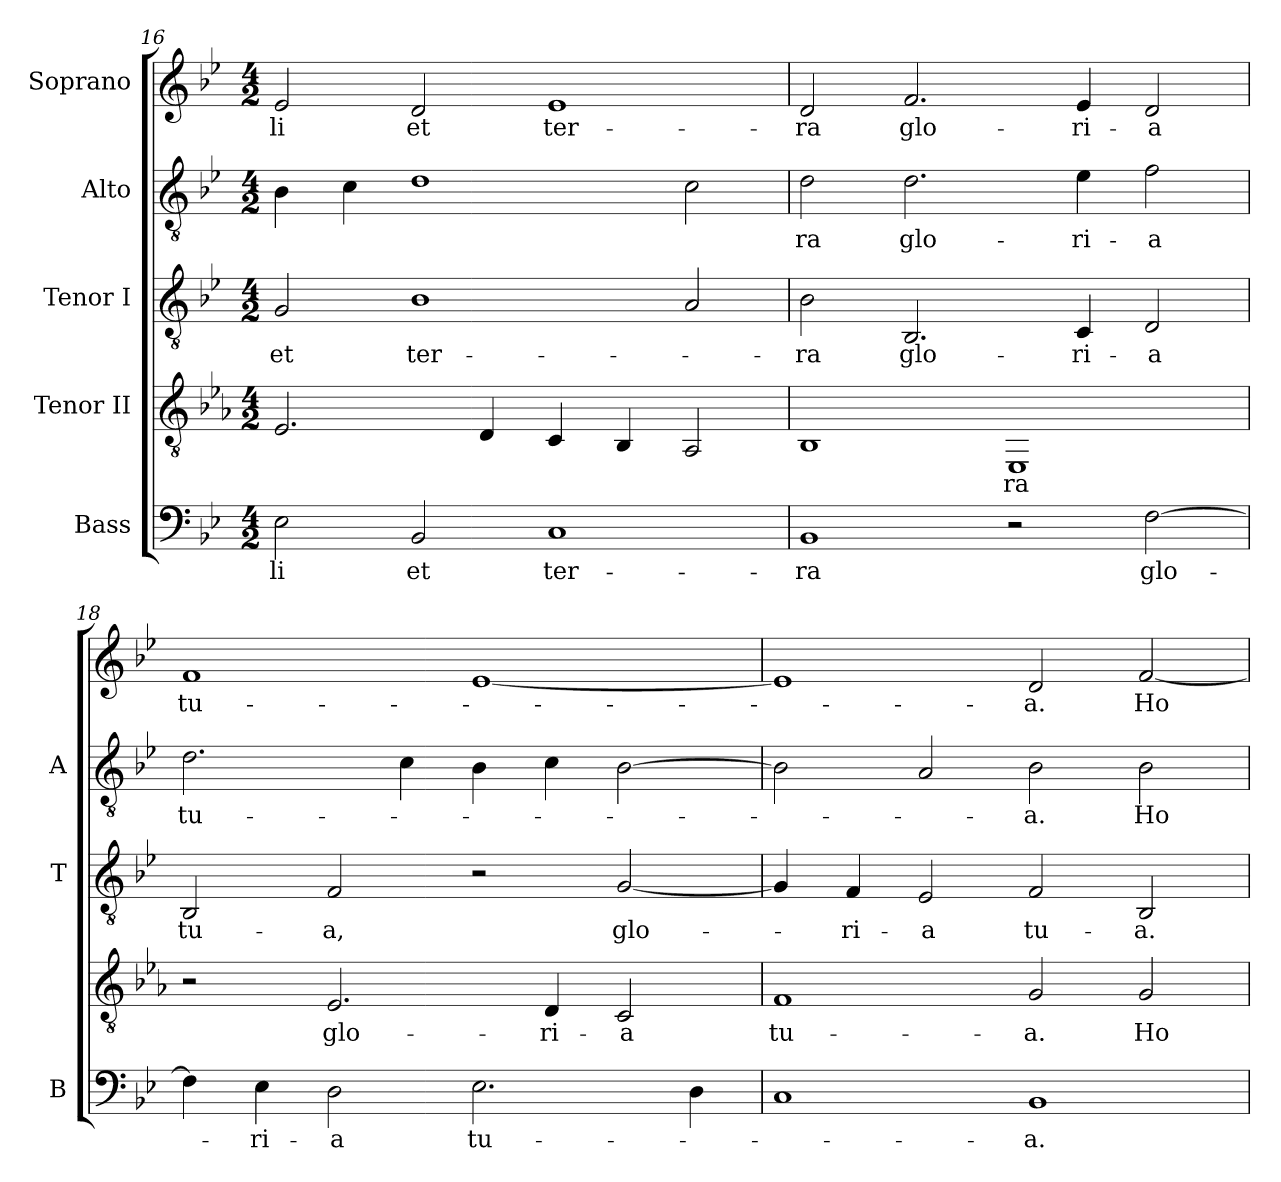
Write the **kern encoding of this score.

**kern	**text	**kern	**text	**kern	**text	**kern	**text	**kern	**text
*part5	*part5	*part4	*part4	*part3	*part3	*part2	*part2	*part1	*part1
*staff5	*staff5	*staff4	*staff4	*staff3	*staff3	*staff2	*staff2	*staff1	*staff1
*I"Bass	*	*I"Tenor II	*	*I"Tenor I	*	*I"Alto	*	*I"Soprano	*
*I'B	*	*	*	*I'T	*	*I'A	*	*	*
*clefF4	*	*clefGv2	*	*clefGv2	*	*clefGv2	*	*clefG2	*
*	*	*ITrd-4c-7	*	*	*	*	*	*	*
*k[b-e-]	*	*k[b-e-]	*	*k[b-e-]	*	*k[b-e-]	*	*k[b-e-]	*
*B-:	*	*B-:	*	*B-:	*	*B-:	*	*B-:	*
*M4/2	*	*M4/2	*	*M4/2	*	*M4/2	*	*M4/2	*
=16	=16	=16	=16	=16	=16	=16	=16	=16	=16
!	!LO:LY:b:color=#000000	!	!	!	!	!	!	!	!
!	!	!	!	!	!LO:LY:b:color=#000000	!	!	!	!
!	!	!	!	!	!	!	!	!	!LO:LY:b:color=#000000
2E-i\	-li	2.B-i/	.	2Gi/	et	4B-i\	.	2e-i/	-li
.	.	.	.	.	.	4ci\	.	.	.
!	!LO:LY:b:color=#000000	!	!	!	!	!	!	!	!
!	!	!	!	!	!LO:LY:b:color=#000000	!	!	!	!
!	!	!	!	!	!	!	!	!	!LO:LY:b:color=#000000
2BB-i/	et	.	.	1B-i	ter-	1di	.	2di/	et
.	.	4Ai/	.	.	.	.	.	.	.
!	!LO:LY:b:color=#000000	!	!	!	!	!	!	!	!
!	!	!	!	!	!	!	!	!	!LO:LY:b:color=#000000
1Ci	ter-	4Gi/	.	.	.	.	.	1e-i	ter-
.	.	4Fi/	.	.	.	.	.	.	.
.	.	2E-i/	.	2Ai/	.	2ci\	.	.	.
=17	=17	=17	=17	=17	=17	=17	=17	=17	=17
!	!LO:LY:b:color=#000000	!	!	!	!	!	!	!	!
!	!	!	!	!	!LO:LY:b:color=#000000	!	!	!	!
!	!	!	!	!	!	!	!LO:LY:b:color=#000000	!	!
!	!	!	!	!	!	!	!	!	!LO:LY:b:color=#000000
1BB-i	-ra	1Fi	.	2B-i\	-ra	2di\	-ra	2di/	-ra
!	!	!	!	!	!LO:LY:b:color=#000000	!	!	!	!
!	!	!	!	!	!	!	!LO:LY:b:color=#000000	!	!
!	!	!	!	!	!	!	!	!	!LO:LY:b:color=#000000
.	.	.	.	2.BB-i/	glo-	2.di\	glo-	2.fi/	glo-
!	!	!	!LO:LY:b:color=#000000	!	!	!	!	!	!
2r	.	1BB-i	-ra	.	.	.	.	.	.
!	!	!	!	!	!LO:LY:b:color=#000000	!	!	!	!
!	!	!	!	!	!	!	!LO:LY:b:color=#000000	!	!
!	!	!	!	!	!	!	!	!	!LO:LY:b:color=#000000
.	.	.	.	4Ci/	-ri-	4e-i\	-ri-	4e-i/	-ri-
!	!LO:LY:b:color=#000000	!	!	!	!	!	!	!	!
!	!	!	!	!	!LO:LY:b:color=#000000	!	!	!	!
!	!	!	!	!	!	!	!LO:LY:b:color=#000000	!	!
!	!	!	!	!	!	!	!	!	!LO:LY:b:color=#000000
[>2Fi\	glo-	.	.	2Di/	-a	2fi\	-a	2di/	-a
!!LO:PB:g=z
=18	=18	=18	=18	=18	=18	=18	=18	=18	=18
!	!	!	!	!	!LO:LY:b:color=#000000	!	!	!	!
!	!	!	!	!	!	!	!LO:LY:b:color=#000000	!	!
!	!	!	!	!	!	!	!	!	!LO:LY:b:color=#000000
4Fi\]	.	2r	.	2BB-i/	tu-	2.di\	tu-	1fi	tu-
!	!LO:LY:b:color=#000000	!	!	!	!	!	!	!	!
4E-i\	-ri-	.	.	.	.	.	.	.	.
!	!LO:LY:b:color=#000000	!	!	!	!	!	!	!	!
!	!	!	!LO:LY:b:color=#000000	!	!	!	!	!	!
!	!	!	!	!	!LO:LY:b:color=#000000	!	!	!	!
2Di\	-a	2.B-i/	glo-	2Fi/	-a,	.	.	.	.
.	.	.	.	.	.	4ci\	.	.	.
!	!LO:LY:b:color=#000000	!	!	!	!	!	!	!	!
2.E-i\	tu-	.	.	2r	.	4B-i\	.	[<1e-i	.
!	!	!	!LO:LY:b:color=#000000	!	!	!	!	!	!
.	.	4Ai/	-ri-	.	.	4ci\	.	.	.
!	!	!	!LO:LY:b:color=#000000	!	!	!	!	!	!
!	!	!	!	!	!LO:LY:b:color=#000000	!	!	!	!
.	.	2Gi/	-a	[<2Gi/	glo-	[>2B-i\	.	.	.
4Di\	.	.	.	.	.	.	.	.	.
=19	=19	=19	=19	=19	=19	=19	=19	=19	=19
!	!	!	!LO:LY:b:color=#000000	!	!	!	!	!	!
1Ci	.	1ci	tu-	4Gi/]	.	2B-i\]	.	1e-i]	.
!	!	!	!	!	!LO:LY:b:color=#000000	!	!	!	!
.	.	.	.	4Fi/	-ri-	.	.	.	.
!	!	!	!	!	!LO:LY:b:color=#000000	!	!	!	!
.	.	.	.	2E-i/	-a	2Ai/	.	.	.
!	!LO:LY:b:color=#000000	!	!	!	!	!	!	!	!
!	!	!	!LO:LY:b:color=#000000	!	!	!	!	!	!
!	!	!	!	!	!LO:LY:b:color=#000000	!	!	!	!
!	!	!	!	!	!	!	!LO:LY:b:color=#000000	!	!
!	!	!	!	!	!	!	!	!	!LO:LY:b:color=#000000
1BB-i	-a.	2di/	-a.	2Fi/	tu-	2B-i\	-a.	2di/	-a.
!	!	!	!LO:LY:b:color=#000000	!	!	!	!	!	!
!	!	!	!	!	!LO:LY:b:color=#000000	!	!	!	!
!	!	!	!	!	!	!	!LO:LY:b:color=#000000	!	!
!	!	!	!	!	!	!	!	!	!LO:LY:b:color=#000000
.	.	2di/	Ho-	2BB-i/	-a.	2B-i\	Ho-	[<2fi/	Ho-
=	=	=	=	=	=	=	=	=	=
*-	*-	*-	*-	*-	*-	*-	*-	*-	*-
